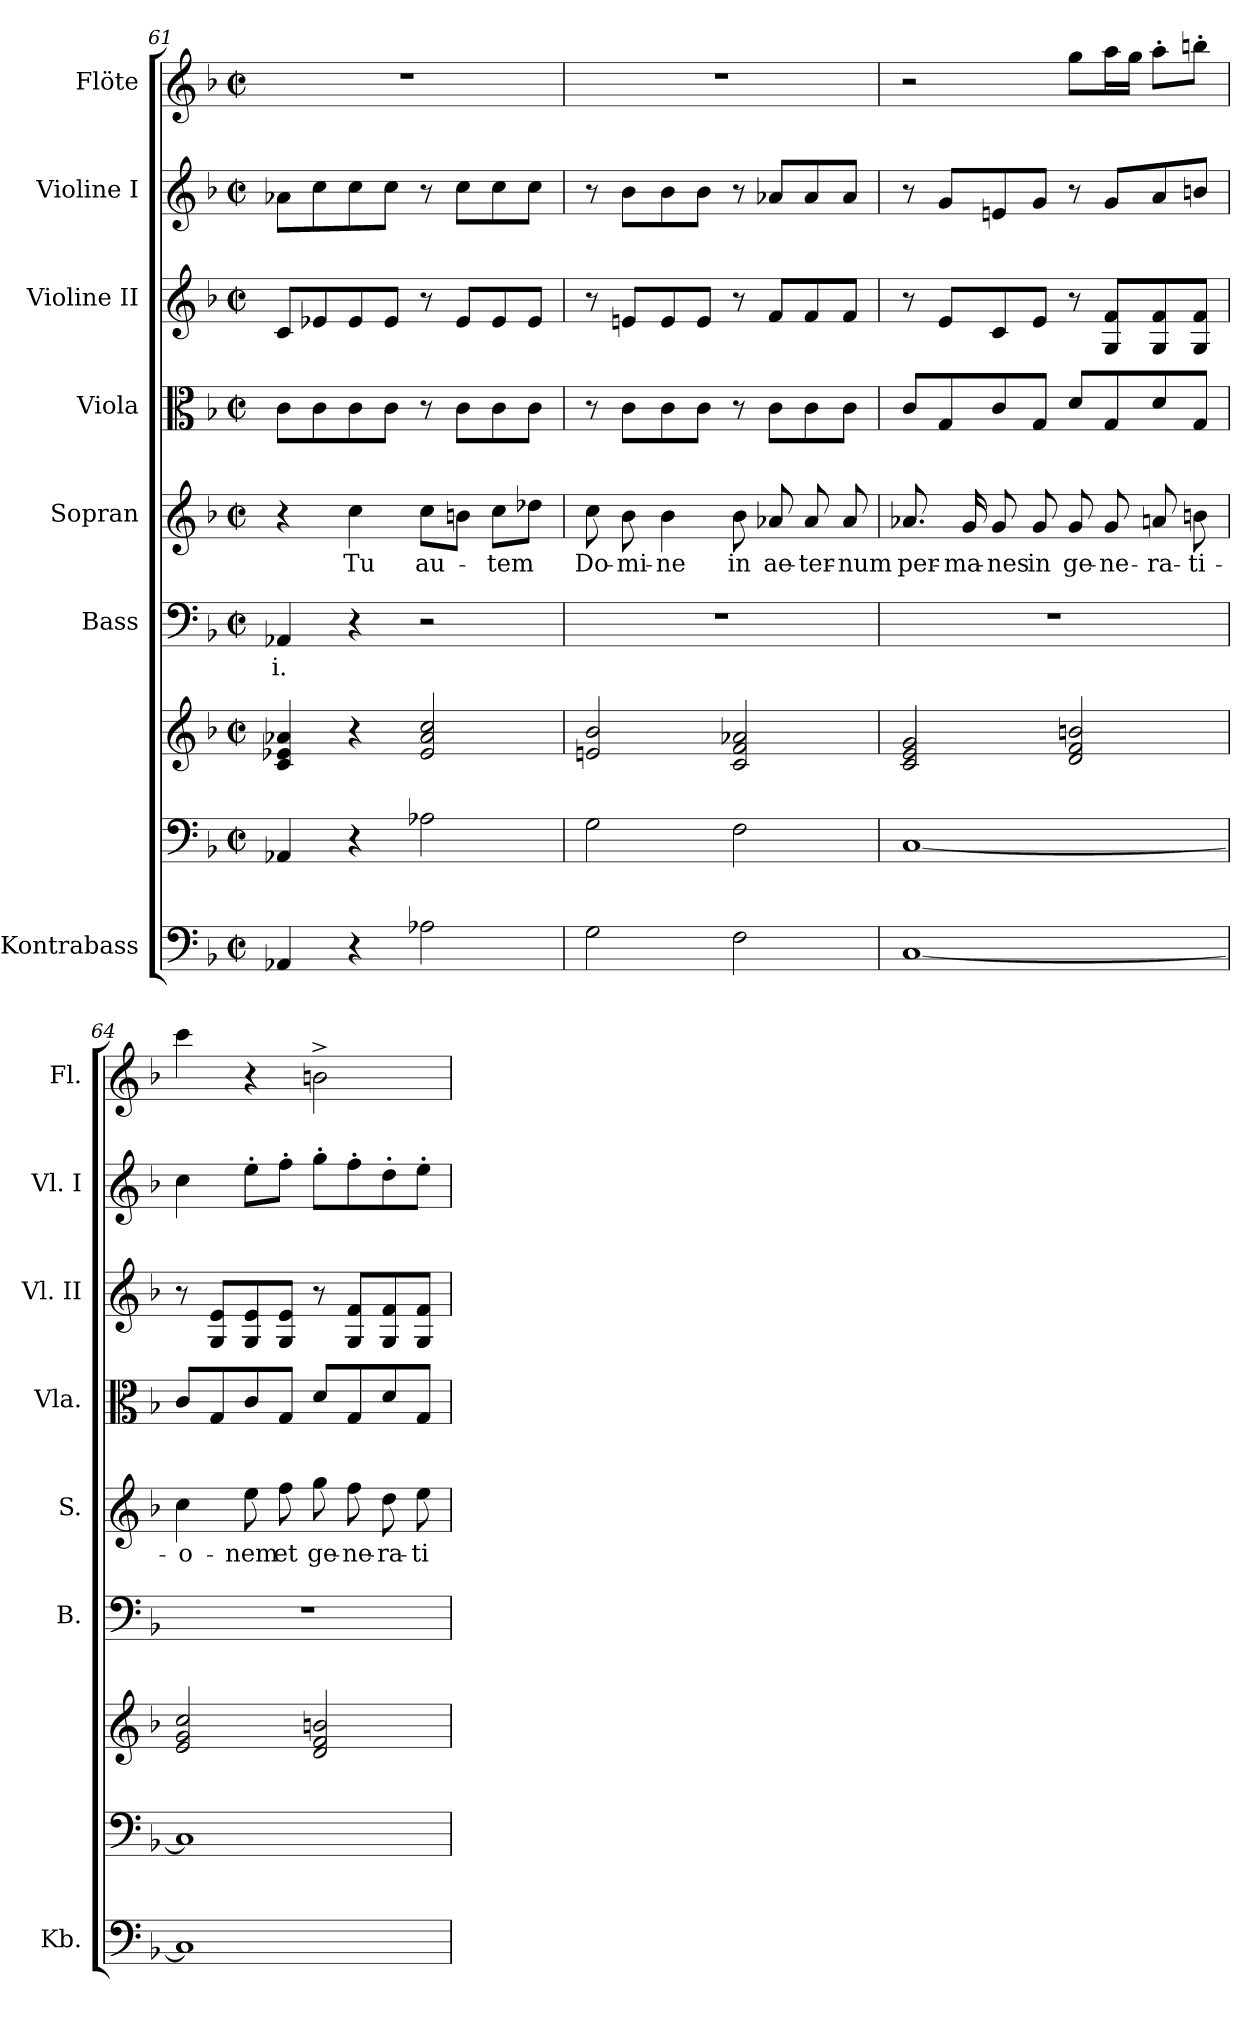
**kern	**kern	**kern	**kern	**text	**kern	**text	**kern	**kern	**kern	**kern
*part8	*part7	*part7	*part6	*part6	*part5	*part5	*part4	*part3	*part2	*part1
*staff9	*staff8	*staff7	*staff6	*staff6	*staff5	*staff5	*staff4	*staff3	*staff2	*staff1
*I"Kontrabass	*	*	*I"Bass	*	*I"Sopran	*	*I"Viola	*I"Violine II	*I"Violine I	*I"Flöte
*I'Kb.	*	*	*I'B.	*	*I'S.	*	*I'Vla.	*I'Vl. II	*I'Vl. I	*I'Fl.
*clefF4	*clefF4	*clefG2	*clefF4	*	*clefG2	*	*clefC3	*clefG2	*clefG2	*clefG2
*ITrd7c12	*	*	*	*	*	*	*	*	*	*
*k[b-]	*k[b-]	*k[b-]	*k[b-]	*	*k[b-]	*	*k[b-]	*k[b-]	*k[b-]	*k[b-]
*F:	*F:	*F:	*F:	*	*F:	*	*F:	*F:	*F:	*F:
*M2/2	*M2/2	*M2/2	*M2/2	*	*M2/2	*	*M2/2	*M2/2	*M2/2	*M2/2
*met(c|)	*met(c|)	*met(c|)	*met(c|)	*	*met(c|)	*	*met(c|)	*met(c|)	*met(c|)	*met(c|)
=61	=61	=61	=61	=61	=61	=61	=61	=61	=61	=61
!	!	!	!	!LO:LY:b	!	!	!	!	!	!
4AAA-X/	4AA-X/	4c/ 4e-X/ 4a-X/	4AA-X/	-i.	4r	.	8c\L	8c/L	8a-X\L	1r
.	.	.	.	.	.	.	8c\	8e-X/	8cc\	.
!	!	!	!	!	!	!LO:LY:b	!	!	!	!
4r	4r	4r	4r	.	4cc\	Tu	8c\	8e-/	8cc\	.
.	.	.	.	.	.	.	8c\J	8e-/J	8cc\J	.
!	!	!	!	!	!	!LO:LY:b	!	!	!	!
2AA-X\	2A-X\	2e-/ 2a-/ 2cc/	2r	.	8cc\L	au-	8r	8r	8r	.
.	.	.	.	.	8bn\J	.	8c\L	8e-/L	8cc\L	.
!	!	!	!	!	!	!LO:LY:b	!	!	!	!
.	.	.	.	.	8cc\L	-tem	8c\	8e-/	8cc\	.
.	.	.	.	.	8dd-X\J	.	8c\J	8e-/J	8cc\J	.
=62	=62	=62	=62	=62	=62	=62	=62	=62	=62	=62
!	!	!	!	!	!	!LO:LY:b	!	!	!	!
2GG\	2G\	2en/ 2b-/	1r	.	8cc\	Do-	8r	8r	8r	1r
!	!	!	!	!	!	!LO:LY:b	!	!	!	!
.	.	.	.	.	8b-\	-mi-	8c\L	8en/L	8b-\L	.
!	!	!	!	!	!	!LO:LY:b	!	!	!	!
.	.	.	.	.	4b-\	-ne	8c\	8e/	8b-\	.
.	.	.	.	.	.	.	8c\J	8e/J	8b-\J	.
!	!	!	!	!	!	!LO:LY:b	!	!	!	!
2FF\	2F\	2c/ 2f/ 2a-X/	.	.	8b-\	in	8r	8r	8r	.
!	!	!	!	!	!	!LO:LY:b	!	!	!	!
.	.	.	.	.	8a-X/	ae-	8c\L	8f/L	8a-X/L	.
!	!	!	!	!	!	!LO:LY:b	!	!	!	!
.	.	.	.	.	8a-/	-ter-	8c\	8f/	8a-/	.
!	!	!	!	!	!	!LO:LY:b	!	!	!	!
.	.	.	.	.	8a-/	-num	8c\J	8f/J	8a-/J	.
!!LO:PB:g=z
=63	=63	=63	=63	=63	=63	=63	=63	=63	=63	=63
!	!	!	!	!	!	!LO:LY:b	!	!	!	!
[1CC	[1C	2c/ 2e/ 2g/	1r	.	8.a-X/	per-	8c/L	8r	8r	2r
.	.	.	.	.	.	.	8G/	8e/L	8g/L	.
!	!	!	!	!	!	!LO:LY:b	!	!	!	!
.	.	.	.	.	16g/	-ma-	.	.	.	.
!	!	!	!	!	!	!LO:LY:b	!	!	!	!
.	.	.	.	.	8g/	-nes	8c/	8c/	8en/	.
!	!	!	!	!	!	!LO:LY:b	!	!	!	!
.	.	.	.	.	8g/	in	8G/J	8e/J	8g/J	.
!	!	!	!	!	!	!LO:LY:b	!	!	!	!
.	.	2d/ 2f/ 2bn/	.	.	8g/	ge-	8d/L	8r	8r	8gg\L
!	!	!	!	!	!	!LO:LY:b	!	!	!	!
.	.	.	.	.	8g/	-ne-	8G/	8G/ 8f/L	8g/L	16aa\L
.	.	.	.	.	.	.	.	.	.	16gg\JJ
!	!	!	!	!	!	!LO:LY:b	!	!	!	!
.	.	.	.	.	8an/	-ra-	8d/	8G/ 8f/	8a/	8aa'>\L
!	!	!	!	!	!	!LO:LY:b	!	!	!	!
.	.	.	.	.	8bn\	-ti-	8G/J	8G/ 8f/J	8bn/J	8bbn'>\J
=64	=64	=64	=64	=64	=64	=64	=64	=64	=64	=64
!	!	!	!	!	!	!LO:LY:b	!	!	!	!
1CC]	1C]	2e/ 2g/ 2cc/	1r	.	4cc\	-o-	8c/L	8r	4cc\	4ccc\
.	.	.	.	.	.	.	8G/	8G/ 8e/L	.	.
!	!	!	!	!	!	!LO:LY:b	!	!	!	!
.	.	.	.	.	8ee\	-nem	8c/	8G/ 8e/	8ee'>\L	4r
!	!	!	!	!	!	!LO:LY:b	!	!	!	!
.	.	.	.	.	8ff\	et	8G/J	8G/ 8e/J	8ff'>\J	.
!	!	!	!	!	!	!LO:LY:b	!	!	!	!
.	.	2d/ 2f/ 2bn/	.	.	8gg\	ge-	8d/L	8r	8gg'>\L	2bn^>\
!	!	!	!	!	!	!LO:LY:b	!	!	!	!
.	.	.	.	.	8ff\	-ne-	8G/	8G/ 8f/L	8ff'>\	.
!	!	!	!	!	!	!LO:LY:b	!	!	!	!
.	.	.	.	.	8dd\	-ra-	8d/	8G/ 8f/	8dd'>\	.
!	!	!	!	!	!	!LO:LY:b	!	!	!	!
.	.	.	.	.	8ee\	-ti-	8G/J	8G/ 8f/J	8ee'>\J	.
=	=	=	=	=	=	=	=	=	=	=
*-	*-	*-	*-	*-	*-	*-	*-	*-	*-	*-
